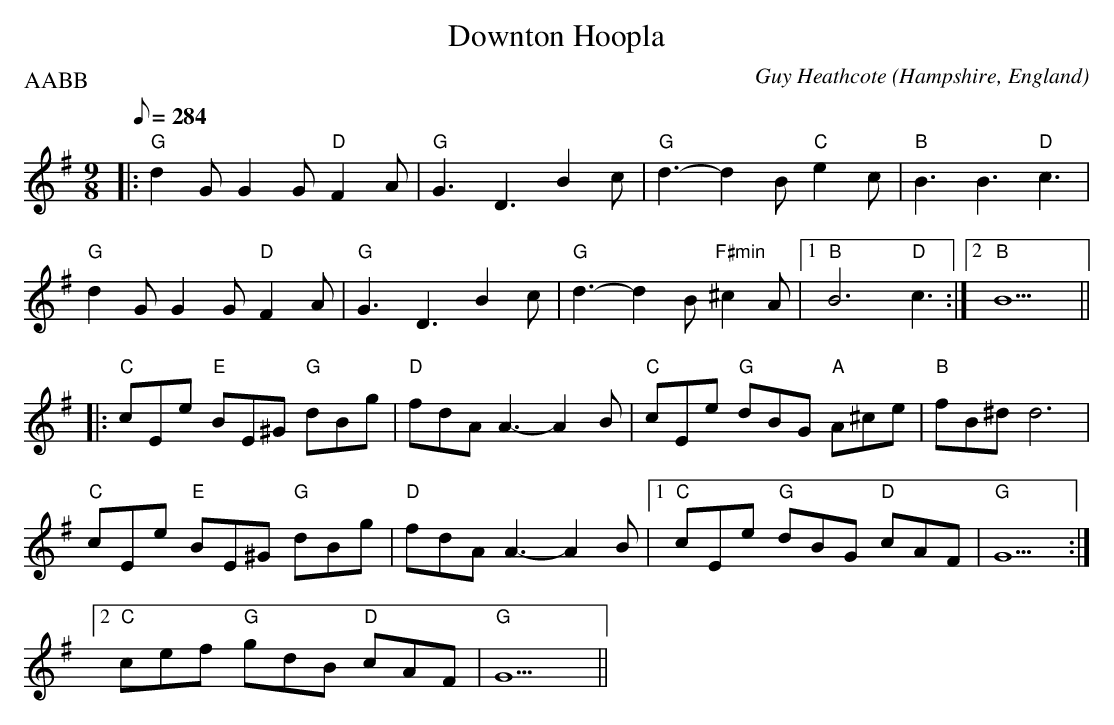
X:1
T:Downton Hoopla
C:Guy Heathcote
O:Hampshire, England
Q:1/8=284
P:AABB
M:9/8
L:1/8
K:G
|:"G"d2G G2G "D"F2A|"G"G3 D3 B2c|"G"d3-d2B "C"e2c|"B"B3B3 "D"c3|
"G"d2G G2G "D"F2A|"G"G3D3B2c|"G"d3-d2B "F#min"^c2A|[1"B"B6"D"c3:|[2"B"B9||
|:"C"cEe "E"BE^G "G"dBg|"D"fdA A3-A2B|"C"cEe "G"dBG "A"A^ce|"B"fB^d d6|
"C"cEe "E"BE^G "G"dBg|"D"fdA A3-A2B|[1"C"cEe "G"dBG "D"cAF|"G"G9:|
[2"C"cef "G"gdB "D"cAF|"G"G9||
